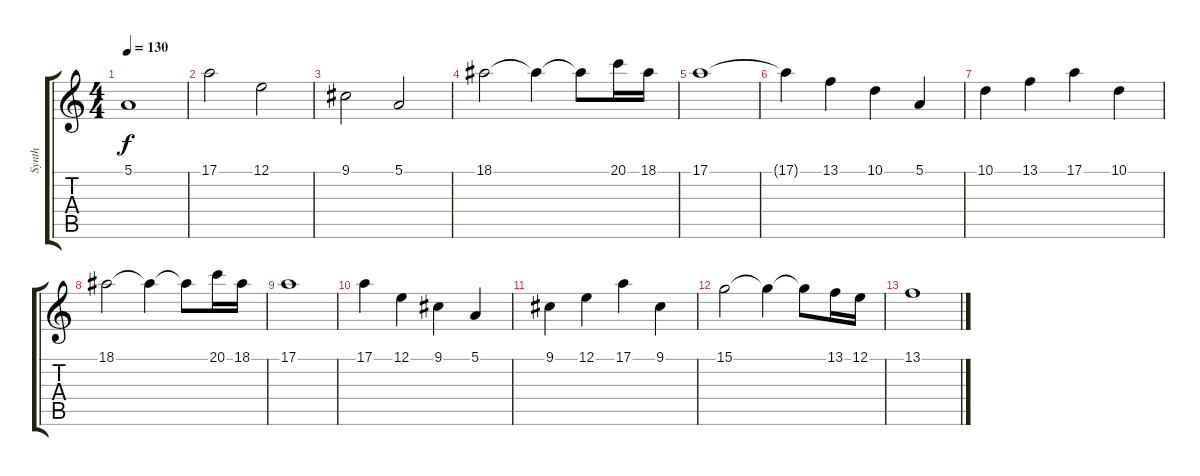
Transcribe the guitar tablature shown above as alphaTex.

\track ("Synth" "Synth") {instrument pad8sweep}
\staff {score tabs}
\tuning (E4 B3 G3 D3 A2 E2) {hide}
\ts (4 4)
\tempo 130
\clef g2
\ks c
5.1.1{dy f} |
17.1.2 12.1.2 |
9.1.2 5.1.2 |
18.1.2 18.1{t}.4 18.1{t}.8 20.1.16 18.1.16 |
17.1.1 |
17.1{t}.4 13.1.4 10.1.4 5.1.4 |
10.1.4 13.1.4 17.1.4 10.1.4 |
18.1.2 18.1{t}.4 18.1{t}.8 20.1.16 18.1.16 |
17.1.1 |
17.1.4 12.1.4 9.1.4 5.1.4 |
9.1.4 12.1.4 17.1.4 9.1.4 |
15.1.2 15.1{t}.4 15.1{t}.8 13.1.16 12.1.16 |
13.1.1
